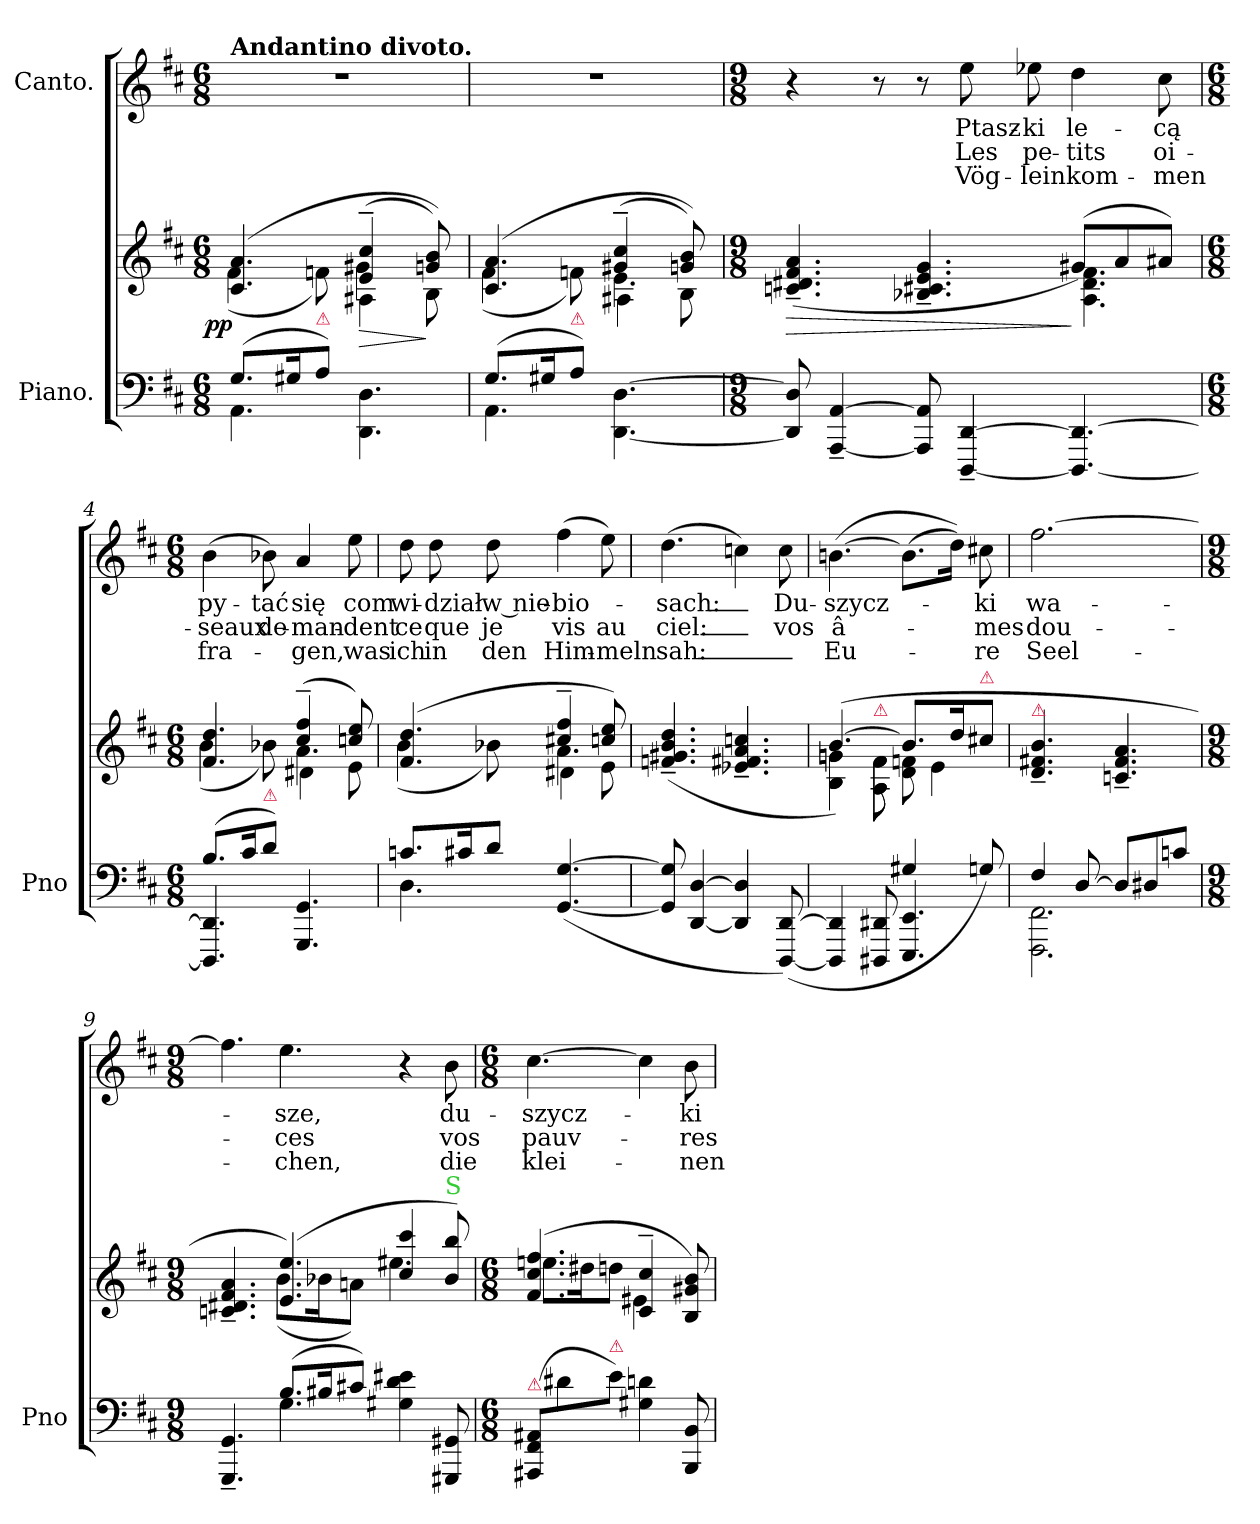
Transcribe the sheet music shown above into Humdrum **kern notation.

**kern	**kern	**dynam	**kern	**text	**text	**text
*part2	*part2	*part2	*part1	*part1	*part1	*part1
*staff3	*staff2	*staff2/3	*staff1	*staff1	*staff1	*staff1
*I"Piano.	*	*	*I"Canto.	*	*	*
*I'Pno	*	*	*	*	*	*
*clefF4	*clefG2	*	*clefG2	*	*	*
*k[f#c#]	*k[f#c#]	*	*k[f#c#]	*	*	*
*D:	*D:	*	*D:	*	*	*
*M6/8	*M6/8	*	*M6/8	*	*	*
=1	=1	=1	=1	=1	=1	=1
*^	*^	*	*	*	*	*
*	*	*	*^	*	*	*	*	*
!	!	!	!	!	!	!LO:TX:a:B:t=Andantino divoto.	!	!	!
!	!	!	!	!	!LO:DY:rj	!	!	!	!
(8.G/L	4.AA\	(4.c#/ 4.a/	(4f#\	4.ryy	pp	2.r	.	.	.
16G#X/K	.	.	.	.	.	.	.	.	.
!LO:TX:a:color=crimson:t=⚠	!	!	!	!	!	!	!	!	!
8A/J)	.	.	8fn\)	.	.	.	.	.	.
4.ryy	4.DD\ 4.D\	(4e~/ 4cc#~/	4g#X\	4A#X\	>	.	.	.	.
.	.	8gn/ 8b/))	8ryy	8B\	]	.	.	.	.
=2	=2	=2	=2	=2	=2	=2	=2	=2	=2
(8.G/L	4.AA\	(4.c#/ 4.a/	(4f#\	4.ryy	.	2.r	.	.	.
16G#X/K	.	.	.	.	.	.	.	.	.
!LO:TX:a:color=crimson:t=⚠	!	!	!	!	!	!	!	!	!
8A/J)	.	.	8fn\)	.	.	.	.	.	.
4.ryy	[4.DD\ [4.D\	(4g#X~/ 4cc#~/	4.e\	4A#X\	.	.	.	.	.
.	.	8gn/ 8b/))	.	8B\	.	.	.	.	.
*v	*v	*	*	*	*	*	*	*	*
*	*v	*v	*v	*	*	*	*	*
=3	=3	=3	=3	=3	=3	=3
*M9/8	*M9/8	*	*M9/8	*	*	*
*	*^	*	*	*	*	*
8DD]/ 8D]/	(>4.cn~/ 4.d#X~/ 4.f#~/ 4.a~/	2.ryy	>	4r	.	.	.
[4AAA~/ [4AA~/	.	.	.	.	.	.	.
.	.	.	.	8r	.	.	.
8AAA]/ 8AA]/	4.B-X~/ 4.c#X~/ 4.e~/ 4.g~/	.	.	8r	.	.	.
[4DDD~/ [4DD~/	.	.	.	8ee\	Ptasz-	Les	Vög-
.	.	.	.	8ee-X\	-ki	pe-	-lein
4.DDD_/ 4.DD_/	(8g#X/L)	4.A\ 4.d#\ 4.f#\	]	4dd\	le-	-tits	kom-
.	8a/	.	.	.	.	.	.
.	8a#X/J)	.	.	8cc#\	-cą	oi-	-men
*	*v	*v	*	*	*	*	*
=4	=4	=4	=4	=4	=4	=4
*M6/8	*M6/8	*	*M6/8	*	*	*
*^	*^	*	*	*	*	*
*	*	*	*^	*	*	*	*	*
(8.B/L	4.DDD]/ 4.DD]/	4.f#/ 4.dd/	(4b\	4.ryy	.	(4b\	py-	-seaux	fra-
16c#/K	.	.	.	.	.	.	.	.	.
!LO:TX:a:color=crimson:t=⚠	!	!	!	!	!	!	!	!	!
8d/J)	.	.	8b-X\)	.	.	8b-X\)	-tać	de-	.
4.ryy	4.GGG/ 4.GG/	(4cc#~/ 4ff#~/	4.a\	4d#X\	.	4a/	się	-man-	-gen,
.	.	8ccn/ 8ee/)	.	8e\	.	8ee\	com	-dent	was
=5	=5	=5	=5	=5	=5	=5	=5	=5	=5
8.cn/L	4.D\	(4.f#/ 4.dd/	(4b\	4.ryy	.	8dd\	wi-	ce	ich
.	.	.	.	.	.	8dd\	-dział	que	in
16c#X/K	.	.	.	.	.	.	.	.	.
8d/J	.	.	8b-X\)	.	.	8dd\	w nie-	je	den
4.ryy	([4.GG/ [4.G/	4cc#X~/ 4ff#~/	4.a\	4d#X\	.	(4ff#\	-bio-	vis	Him-
.	.	8ccn/ 8ee/)	.	8e\	.	8ee\)	.	au	-meln
*v	*v	*	*	*	*	*	*	*	*
*	*v	*v	*v	*	*	*	*	*
=6	=6	=6	=6	=6	=6	=6
8GG]/ 8G]/	(>4.fn~/ 4.g#X~/ 4.b~/ 4.dd~/	.	(4.dd\	-sach:_	ciel:_	sah:_
[4DD/ [4D/	.	.	.	.	.	.
4DD]/ 4D]/	4.e-X~/ 4.f#X~/ 4.a~/ 4.ccn~/	.	4ccn\)	.	.	.
(<[8DDD/ [8DD/)	.	.	8cc\	Du-	vos	.
=7	=7	=7	=7	=7	=7	=7
*^	*^	*	*	*	*	*
*	*	*	*^	*	*	*	*	*
4.ryy	4DDD]/ 4DD]/	([4.b/)	4B\ 4gn\	4B\ 4gn\	.	([4.bn\	-szycz-	â-	Eu-
!	!	!	!LO:TX:a:color=crimson:t=⚠	!	!	!	!	!	!
.	8DDD#X/ 8DD#X/	.	8A\ 8f#\	8A\ 8f#\	.	.	.	.	.
(4G#X/	4.EEE/ 4.EE/)	8.b/L]	8d\ 8fn\	4.ryy	.	(8.b\L]	.	.	.
.	.	.	4e\	.	.	.	.	.	.
.	.	16dd/K	.	.	.	16dd\Jk))	.	.	.
!	!	!LO:TX:a:color=crimson:t=⚠	!	!	!	!	!	!	!
8Gn/)	.	8cc#X/J	.	.	.	8cc#X\	-ki	-mes	-re
*	*	*v	*v	*v	*	*	*	*	*
=8	=8	=8	=8	=8	=8	=8	=8
!	!	!LO:TX:a:color=crimson:t=⚠	!	!	!	!	!
4F#:/	2.FFF#\ 2.FF#\	4.d~/ 4.f#X~/ 4.b~/	.	[2.ff#\	wa-	dou-	Seel-
[8D/	.	.	.	.	.	.	.
8D/L]	.	4.cn~/ 4.f#~/ 4.a~/	.	.	.	.	.
8D#X/	.	.	.	.	.	.	.
8cn/J	.	.	.	.	.	.	.
=9	=9	=9	=9	=9	=9	=9	=9
*M9/8	*	*M9/8	*	*M9/8	*	*	*
*	*	*^	*	*	*	*	*
4.GGG~/ 4.GG~/	4.ryy	4.cn~/ 4.d#X~/ 4.f#~/ 4.a~/	4.ryy	.	4.ff#\]	.	.	.
(8.B/L	4.G\	(4.e/ 4.ee/)	(8.b\L	.	4.ee\	-sze,	-ces	-chen,
16B#X/K	.	.	16b-X\K	.	.	.	.	.
8c#X/J)	.	.	8an\J)	.	.	.	.	.
4G#X\ 4d\ 4e#X\	4.ryy	4cc#/ 4ccc#/	4.ee#X\	.	4r	.	.	.
!	!	!LO:TX:a:color=limegreen:t=S	!	!	!	!	!	!
8GGG#X/ 8GG#X/	.	8b-/ 8bb/)	.	.	8b\	du-	vos	die
*v	*v	*	*	*	*	*	*	*
=10	=10	=10	=10	=10	=10	=10	=10
*M6/8	*M6/8	*	*	*M6/8	*	*	*
!LO:TX:a:color=crimson:t=⚠	!	!	!	!	!	!	!
(8AAA#X/ 8FF#/ 8AA#X/L	(4.f#/ 4.cc#/ 4.ff#/	8.een\L	.	[4.cc#\	-szycz-	pauv-	klei-
8d#X\	.	.	.	.	.	.	.
.	.	16dd#X\K	.	.	.	.	.
!LO:TX:a:color=crimson:t=⚠	!	!	!	!	!	!	!
8e\J)	.	8ddn\J	.	.	.	.	.
4G#X\ 4dn\	4c#~/ 4cc#~/	4e#X\	.	4cc#\]	.	.	.
8BBB/ 8BB/	8B/ 8g#X/ 8b/)	8ryy	.	8b\	-ki	-res	-nen
*	*v	*v	*	*	*	*	*
=	=	=	=	=	=	=
*-	*-	*-	*-	*-	*-	*-
